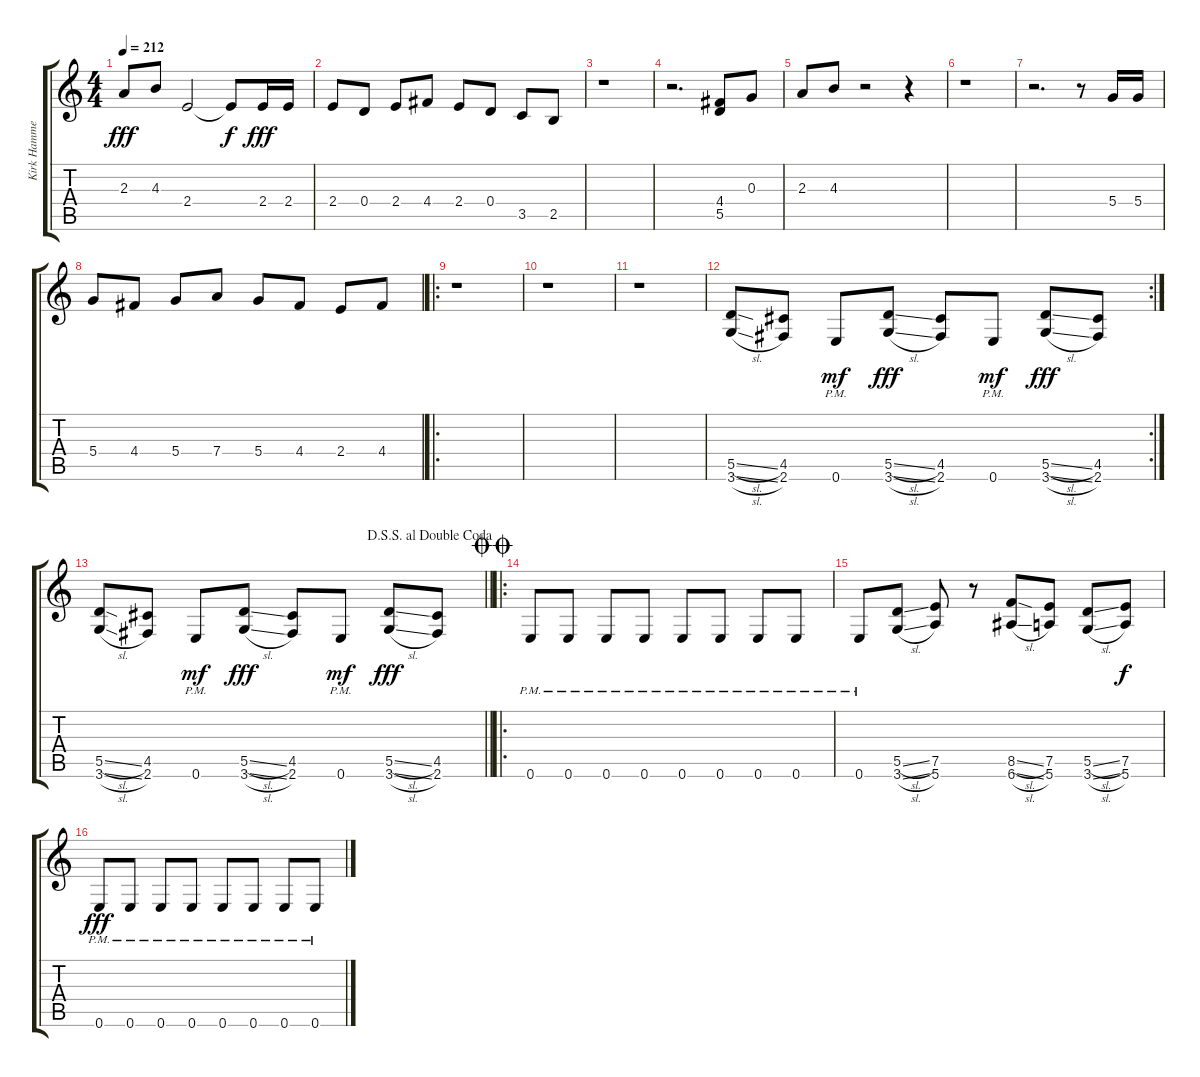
\track ("Kirk Hammett" "Kirk Hamme") {instrument distortionguitar}
\staff {score tabs}
\tuning (E4 B3 G3 D3 A2 E2) {hide}
\ts (4 4)
\tempo 212
\clef g2
\ks c
2.3.8{dy fff} 4.3.8 2.4.2 2.4{t}.8{dy f} 2.4.16{dy fff} 2.4.16 |
2.4.8 0.4.8 2.4.8 4.4.8 2.4.8 0.4.8 3.5.8 2.5.8 |
r.1 |
r.2{d} (4.4 5.5).8 0.3.8 |
2.3.8 4.3.8 r.2 r.4 |
r.1 |
r.2{d} r.8 5.4.16 5.4.16 |
5.4.8 4.4.8 5.4.8 7.4.8 5.4.8 4.4.8 2.4.8 4.4.8 |
\ro
r.1 |
r.1 |
r.1 |
\rc 2
(5.5{sl} 3.6{sl}).8 (4.5 2.6).8 0.6{pm}.8{dy mf} (5.5{sl} 3.6{sl}).8{dy fff} (4.5 2.6).8 0.6{pm}.8{dy mf} (5.5{sl} 3.6{sl}).8{dy fff} (4.5 2.6).8 |
\jump dalsegnosegnoaldoublecoda
\barLineRight lightlight
(5.5{sl} 3.6{sl}).8 (4.5 2.6).8 0.6{pm}.8{dy mf} (5.5{sl} 3.6{sl}).8{dy fff} (4.5 2.6).8 0.6{pm}.8{dy mf} (5.5{sl} 3.6{sl}).8{dy fff} (4.5 2.6).8 |
\ro
\jump doublecoda
0.6{pm}.8 0.6{pm}.8 0.6{pm}.8 0.6{pm}.8 0.6{pm}.8 0.6{pm}.8 0.6{pm}.8 0.6{pm}.8 |
0.6{pm}.8 (5.5{sl} 3.6{sl}).8 (7.5 5.6).8 r.8 (8.5{sl} 6.6{sl}).8 (7.5 5.6).8 (5.5{sl} 3.6{sl}).8 (7.5 5.6).8{dy f} |
0.6{pm}.8{dy fff} 0.6{pm}.8 0.6{pm}.8 0.6{pm}.8 0.6{pm}.8 0.6{pm}.8 0.6{pm}.8 0.6{pm}.8
